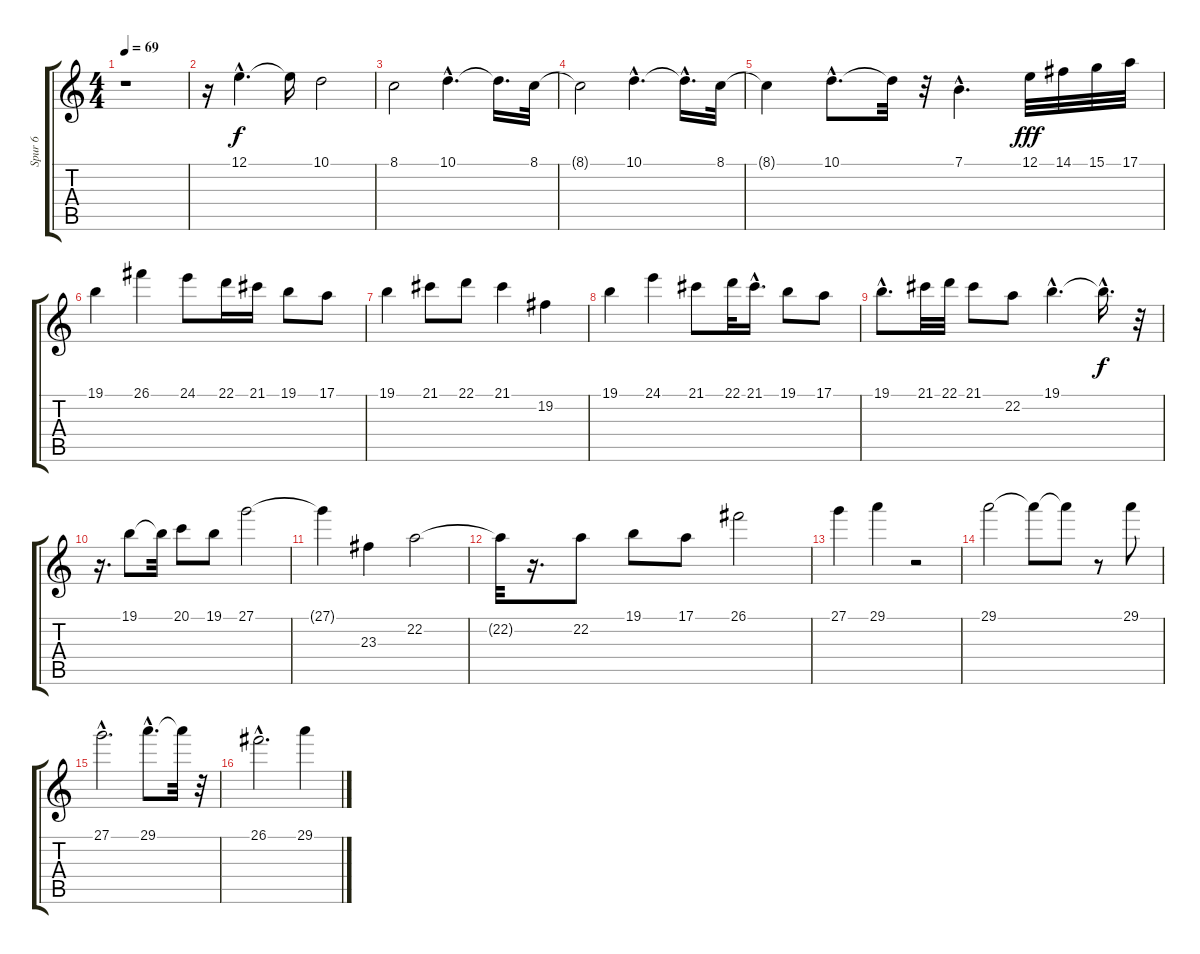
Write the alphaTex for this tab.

\track ("Spur 6" "Spur 6") {instrument stringensemble2}
\staff {score tabs}
\tuning (E4 B3 G3 D3 A2 E2) {hide}
\ts (4 4)
\tempo 69
\clef g2
\ks c
r.1{dy f} |
r.16 12.1{hac}.4{d} 12.1{t}.16 10.1.2 |
8.1.2 10.1{hac}.4{d} 10.1{t}.16{d} 8.1.32 |
8.1{t}.2 10.1{hac}.4{d} 10.1{hac t}.16{d} 8.1.32 |
8.1{t}.4 10.1{hac}.8{d} 10.1{t}.32 r.32 7.1{hac}.4{d} 12.1.32{dy fff instrument stringensemble1} 14.1.32 15.1.32 17.1.32 |
19.1.4 26.1.4 24.1.8 22.1.16 21.1.16 19.1.8 17.1.8 |
19.1.4 21.1.8 22.1.8 21.1.4 19.2.4 |
19.1.4 24.1.4 21.1.8 22.1.32 21.1{hac}.16{d} 19.1.8 17.1.8 |
19.1{hac}.8{d} 21.1.32 22.1.32 21.1.8 22.2.8 19.1{hac}.4{d} 19.1{hac t}.16{d dy f} r.32 |
r.16{d} 19.1.8{instrument stringensemble2} 19.1{t}.32 20.1.8 19.1.8 27.1.2 |
27.1{t}.4 23.3.4 22.2.2 |
22.2{t}.32 r.16{d} 22.2.8 19.1.8 17.1.8 26.1.2 |
27.1.4 29.1.4 r.2 |
29.1.2 29.1{t}.8 29.1{t}.8 r.8 29.1.8 |
27.1{hac}.2{d} 29.1{hac}.8{d} 29.1{t}.32 r.32 |
26.1{hac}.2{d} 29.1.4
